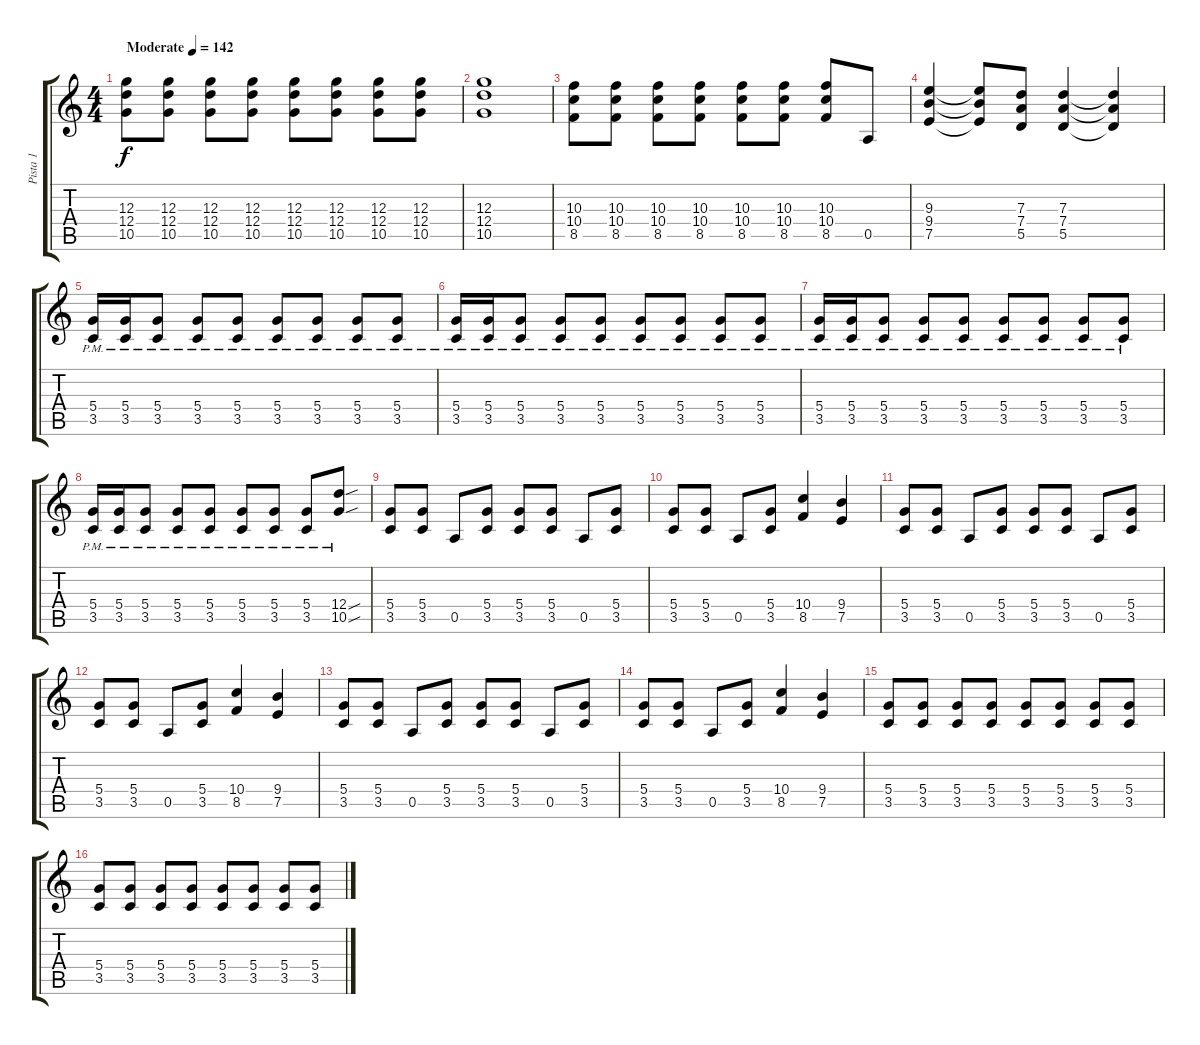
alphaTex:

\track ("Pista 1" "Pista 1") {instrument distortionguitar}
\staff {score tabs}
\tuning (E4 B3 G3 D3 A2 E2) {hide}
\ts (4 4)
\tempo (142 "Moderate")
\clef g2
\ks c
(12.3 12.4 10.5).8{dy f instrument distortionguitar} (12.3 12.4 10.5).8 (12.3 12.4 10.5).8 (12.3 12.4 10.5).8 (12.3 12.4 10.5).8 (12.3 12.4 10.5).8 (12.3 12.4 10.5).8 (12.3 12.4 10.5).8 |
(12.3 12.4 10.5).1 |
(10.3 10.4 8.5).8 (10.3 10.4 8.5).8 (10.3 10.4 8.5).8 (10.3 10.4 8.5).8 (10.3 10.4 8.5).8 (10.3 10.4 8.5).8 (10.3 10.4 8.5).8 0.5.8 |
(9.3 9.4 7.5).4 (9.3{t} 9.4{t} 7.5{t}).8 (7.3 7.4 5.5).8 (7.3 7.4 5.5).4 (7.3{t} 7.4{t} 5.5{t}).4 |
(5.4{pm} 3.5{pm}).16 (5.4{pm} 3.5{pm}).16 (5.4{pm} 3.5{pm}).8 (5.4{pm} 3.5{pm}).8 (5.4{pm} 3.5{pm}).8 (5.4{pm} 3.5{pm}).8 (5.4{pm} 3.5{pm}).8 (5.4{pm} 3.5{pm}).8 (5.4{pm} 3.5{pm}).8 |
(5.4{pm} 3.5{pm}).16 (5.4{pm} 3.5{pm}).16 (5.4{pm} 3.5{pm}).8 (5.4{pm} 3.5{pm}).8 (5.4{pm} 3.5{pm}).8 (5.4{pm} 3.5{pm}).8 (5.4{pm} 3.5{pm}).8 (5.4{pm} 3.5{pm}).8 (5.4{pm} 3.5{pm}).8 |
(5.4{pm} 3.5{pm}).16 (5.4{pm} 3.5{pm}).16 (5.4{pm} 3.5{pm}).8 (5.4{pm} 3.5{pm}).8 (5.4{pm} 3.5{pm}).8 (5.4{pm} 3.5{pm}).8 (5.4{pm} 3.5{pm}).8 (5.4{pm} 3.5{pm}).8 (5.4{pm} 3.5{pm}).8 |
(5.4{pm} 3.5{pm}).16 (5.4{pm} 3.5{pm}).16 (5.4{pm} 3.5{pm}).8 (5.4{pm} 3.5{pm}).8 (5.4{pm} 3.5{pm}).8 (5.4{pm} 3.5{pm}).8 (5.4{pm} 3.5{pm}).8 (5.4{pm} 3.5{pm}).8 (12.4{sou pm} 10.5{sou pm}).8 |
(5.4 3.5).8 (5.4 3.5).8 0.5.8 (5.4 3.5).8 (5.4 3.5).8 (5.4 3.5).8 0.5.8 (5.4 3.5).8 |
(5.4 3.5).8 (5.4 3.5).8 0.5.8 (5.4 3.5).8 (10.4 8.5).4 (9.4 7.5).4 |
(5.4 3.5).8 (5.4 3.5).8 0.5.8 (5.4 3.5).8 (5.4 3.5).8 (5.4 3.5).8 0.5.8 (5.4 3.5).8 |
(5.4 3.5).8 (5.4 3.5).8 0.5.8 (5.4 3.5).8 (10.4 8.5).4 (9.4 7.5).4 |
(5.4 3.5).8 (5.4 3.5).8 0.5.8 (5.4 3.5).8 (5.4 3.5).8 (5.4 3.5).8 0.5.8 (5.4 3.5).8 |
(5.4 3.5).8 (5.4 3.5).8 0.5.8 (5.4 3.5).8 (10.4 8.5).4 (9.4 7.5).4 |
(5.4 3.5).8 (5.4 3.5).8 (5.4 3.5).8 (5.4 3.5).8 (5.4 3.5).8 (5.4 3.5).8 (5.4 3.5).8 (5.4 3.5).8 |
(5.4 3.5).8 (5.4 3.5).8 (5.4 3.5).8 (5.4 3.5).8 (5.4 3.5).8 (5.4 3.5).8 (5.4 3.5).8 (5.4 3.5).8
